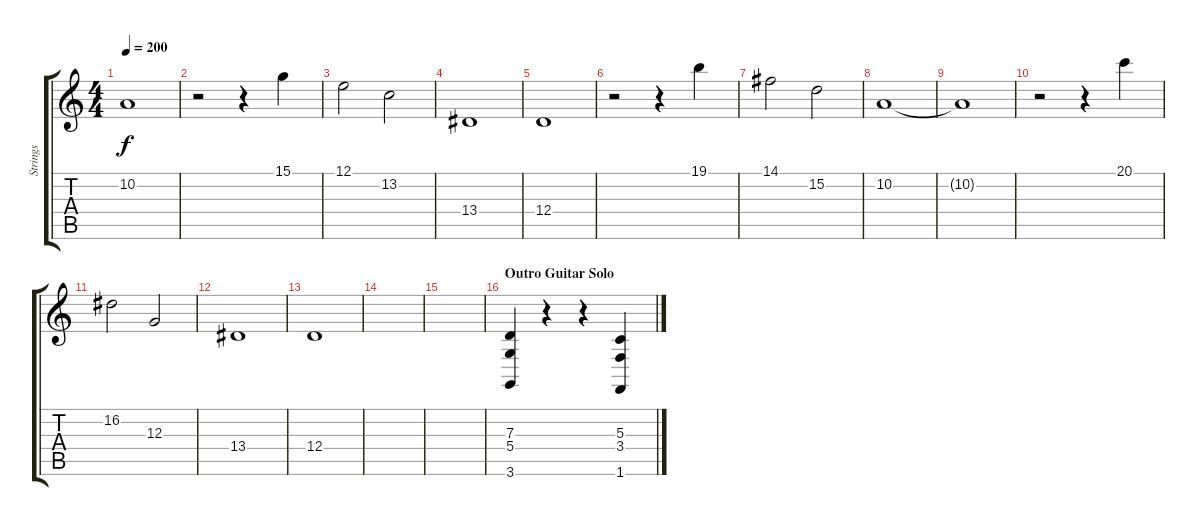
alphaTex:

\track ("Strings" "Strings") {instrument violin}
\staff {score tabs}
\tuning (E4 B3 G3 D3 A2 E2) {hide}
\ts (4 4)
\tempo 200
\clef g2
\ks c
10.2{t}.1{dy f} |
r.2 r.4 15.1.4 |
12.1.2 13.2.2 |
13.4.1 |
12.4.1 |
r.2{volume 7} r.4 19.1.4 |
14.1.2 15.2.2 |
10.2.1 |
10.2{t}.1 |
r.2{volume 7} r.4 20.1.4 |
16.2.2 12.3.2 |
13.4.1 |
12.4.1 |
|
|
\section ("" "Outro Guitar Solo")
(7.3 5.4 3.6).4 r.4 r.4 (5.3 3.4 1.6).4
